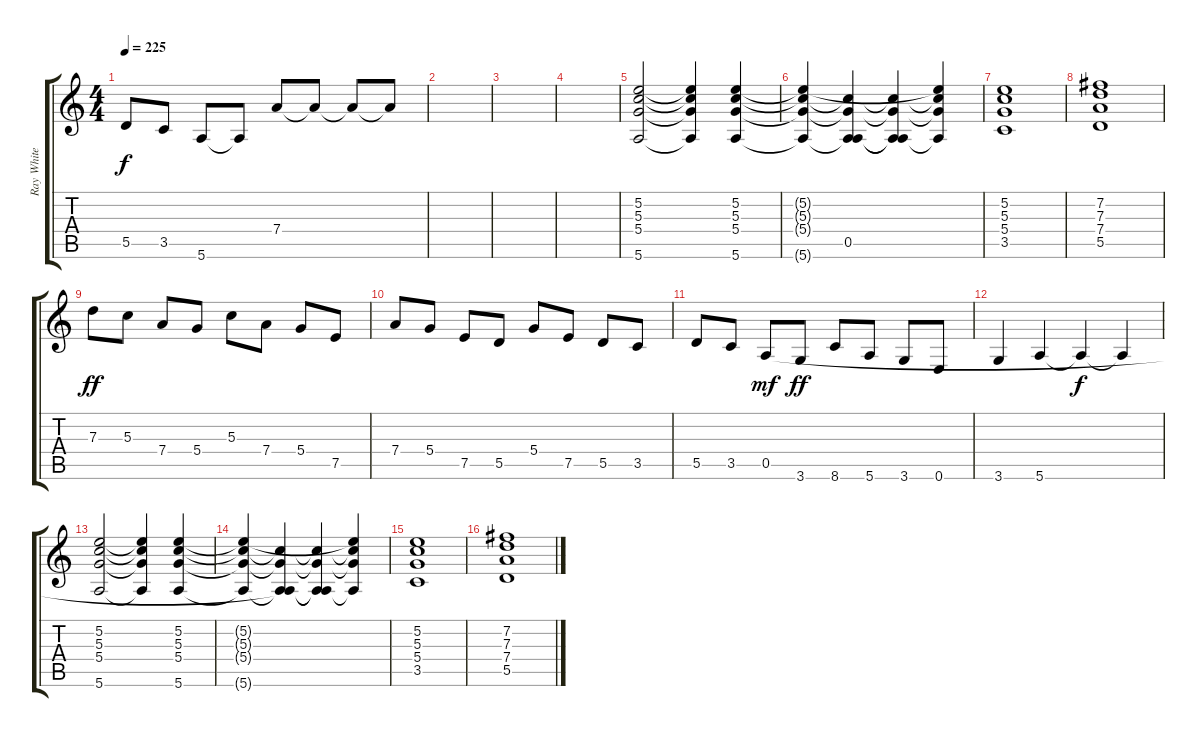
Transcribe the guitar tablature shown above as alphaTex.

\track ("Ray White" "Ray White") {instrument electricguitarjazz}
\staff {score tabs}
\tuning (E4 B3 G3 D3 A2 E2) {hide}
\ts (4 4)
\tempo 225
\clef g2
\ks c
5.5{t}.8{dy f} 3.5.8 5.6.8 5.6{t}.8 7.4.8 7.4{t}.8 7.4{t}.8 7.4{t}.8 |
|
|
|
(5.2 5.3 5.4 5.6).2 (5.2{t} 5.3{t} 5.4{t} 5.6{t}).4 (5.2 5.3 5.4 5.6).4 |
(5.2{t} 5.3{t} 5.4{t} 5.6{t}).4 (5.3{t} 5.4{t} 0.5 5.6{t}).4 (5.3{t} 5.4{t} 0.5{t} 5.6{t}).4 (5.2{t} 5.3{t} 5.4{t} 5.6{t}).4 |
(5.2 5.3 5.4 3.5).1 |
(7.2 7.3 7.4 5.5).1 |
7.3.8{dy ff} 5.3.8 7.4.8 5.4.8 5.3.8 7.4.8 5.4.8 7.5.8 |
7.4.8 5.4.8 7.5.8 5.5.8 5.4.8 7.5.8 5.5.8 3.5.8 |
5.5.8 3.5.8 0.5.8{dy mf} 3.6.8{dy ff} 8.6.8 5.6.8 3.6.8 0.6.8 |
3.6.4 5.6.4 5.6{t}.4{dy f} 5.6{t}.4 |
(5.2 5.3 5.4 5.6).2 (5.2{t} 5.3{t} 5.4{t} 5.6{t}).4 (5.2 5.3 5.4 5.6).4 |
(5.2{t} 5.3{t} 5.4{t} 5.6{t}).4 (5.3{t} 5.4{t} 0.5{t} 5.6{t}).4 (5.3{t} 5.4{t} 0.5{t} 5.6{t}).4 (5.2{t} 5.3{t} 5.4{t} 5.6{t}).4 |
(5.2 5.3 5.4 3.5).1 |
(7.2 7.3 7.4 5.5).1
